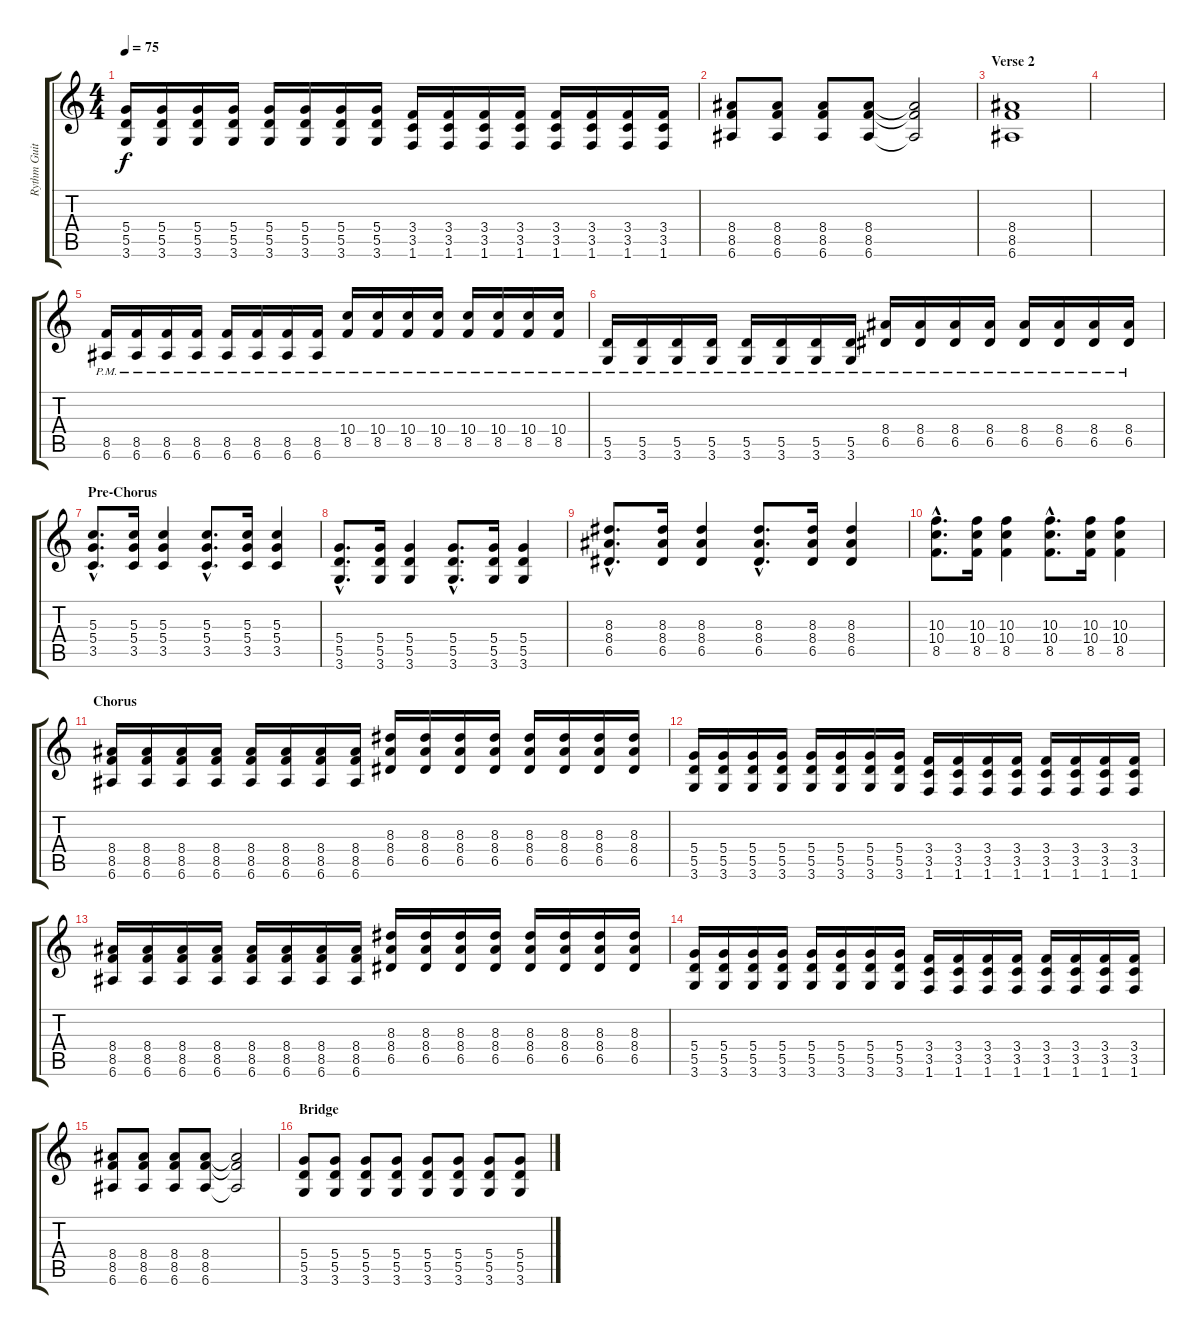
\track ("Rythm Guitar" "Rythm Guit") {instrument distortionguitar}
\staff {score tabs}
\tuning (E4 B3 G3 D3 A2 E2) {hide}
\ts (4 4)
\tempo 75
\clef g2
\ks c
(5.4 5.5 3.6).16{dy f} (5.4 5.5 3.6).16 (5.4 5.5 3.6).16 (5.4 5.5 3.6).16 (5.4 5.5 3.6).16 (5.4 5.5 3.6).16 (5.4 5.5 3.6).16 (5.4 5.5 3.6).16 (3.4 3.5 1.6).16 (3.4 3.5 1.6).16 (3.4 3.5 1.6).16 (3.4 3.5 1.6).16 (3.4 3.5 1.6).16 (3.4 3.5 1.6).16 (3.4 3.5 1.6).16 (3.4 3.5 1.6).16 |
(8.4 8.5 6.6).8 (8.4 8.5 6.6).8 (8.4 8.5 6.6).8 (8.4 8.5 6.6).8 (8.4{t} 8.5{t} 6.6{t}).2 |
\section ("" "Verse 2")
(8.4 8.5 6.6).1{volume 0} |
|
(8.5{pm} 6.6{pm}).16{volume 13} (8.5{pm} 6.6{pm}).16 (8.5{pm} 6.6{pm}).16 (8.5{pm} 6.6{pm}).16 (8.5{pm} 6.6{pm}).16 (8.5{pm} 6.6{pm}).16 (8.5{pm} 6.6{pm}).16 (8.5{pm} 6.6{pm}).16 (10.4{pm} 8.5{pm}).16 (10.4{pm} 8.5{pm}).16 (10.4{pm} 8.5{pm}).16 (10.4{pm} 8.5{pm}).16 (10.4{pm} 8.5{pm}).16 (10.4{pm} 8.5{pm}).16 (10.4{pm} 8.5{pm}).16 (10.4{pm} 8.5{pm}).16 |
(5.5{pm} 3.6{pm}).16 (5.5{pm} 3.6{pm}).16 (5.5{pm} 3.6{pm}).16 (5.5{pm} 3.6{pm}).16 (5.5{pm} 3.6{pm}).16 (5.5{pm} 3.6{pm}).16 (5.5{pm} 3.6{pm}).16 (5.5{pm} 3.6{pm}).16 (8.4{pm} 6.5{pm}).16 (8.4{pm} 6.5{pm}).16 (8.4{pm} 6.5{pm}).16 (8.4{pm} 6.5{pm}).16 (8.4{pm} 6.5{pm}).16 (8.4{pm} 6.5{pm}).16 (8.4{pm} 6.5{pm}).16 (8.4{pm} 6.5{pm}).16 |
\section ("" "Pre-Chorus")
(5.3{hac} 5.4{hac} 3.5{hac}).8{d} (5.3 5.4 3.5).16 (5.3 5.4 3.5).4 (5.3{hac} 5.4{hac} 3.5{hac}).8{d} (5.3 5.4 3.5).16 (5.3 5.4 3.5).4 |
(5.4{hac} 5.5{hac} 3.6{hac}).8{d} (5.4 5.5 3.6).16 (5.4 5.5 3.6).4 (5.4{hac} 5.5{hac} 3.6{hac}).8{d} (5.4 5.5 3.6).16 (5.4 5.5 3.6).4 |
(8.3{hac} 8.4{hac} 6.5{hac}).8{d} (8.3 8.4 6.5).16 (8.3 8.4 6.5).4 (8.3{hac} 8.4{hac} 6.5{hac}).8{d} (8.3 8.4 6.5).16 (8.3 8.4 6.5).4 |
(10.3{hac} 10.4{hac} 8.5{hac}).8{d} (10.3 10.4 8.5).16 (10.3 10.4 8.5).4 (10.3{hac} 10.4{hac} 8.5{hac}).8{d} (10.3 10.4 8.5).16 (10.3 10.4 8.5).4 |
\section ("" "Chorus")
(8.4 8.5 6.6).16 (8.4 8.5 6.6).16 (8.4 8.5 6.6).16 (8.4 8.5 6.6).16 (8.4 8.5 6.6).16 (8.4 8.5 6.6).16 (8.4 8.5 6.6).16 (8.4 8.5 6.6).16 (8.3 8.4 6.5).16 (8.3 8.4 6.5).16 (8.3 8.4 6.5).16 (8.3 8.4 6.5).16 (8.3 8.4 6.5).16 (8.3 8.4 6.5).16 (8.3 8.4 6.5).16 (8.3 8.4 6.5).16 |
(5.4 5.5 3.6).16 (5.4 5.5 3.6).16 (5.4 5.5 3.6).16 (5.4 5.5 3.6).16 (5.4 5.5 3.6).16 (5.4 5.5 3.6).16 (5.4 5.5 3.6).16 (5.4 5.5 3.6).16 (3.4 3.5 1.6).16 (3.4 3.5 1.6).16 (3.4 3.5 1.6).16 (3.4 3.5 1.6).16 (3.4 3.5 1.6).16 (3.4 3.5 1.6).16 (3.4 3.5 1.6).16 (3.4 3.5 1.6).16 |
(8.4 8.5 6.6).16 (8.4 8.5 6.6).16 (8.4 8.5 6.6).16 (8.4 8.5 6.6).16 (8.4 8.5 6.6).16 (8.4 8.5 6.6).16 (8.4 8.5 6.6).16 (8.4 8.5 6.6).16 (8.3 8.4 6.5).16 (8.3 8.4 6.5).16 (8.3 8.4 6.5).16 (8.3 8.4 6.5).16 (8.3 8.4 6.5).16 (8.3 8.4 6.5).16 (8.3 8.4 6.5).16 (8.3 8.4 6.5).16 |
(5.4 5.5 3.6).16 (5.4 5.5 3.6).16 (5.4 5.5 3.6).16 (5.4 5.5 3.6).16 (5.4 5.5 3.6).16 (5.4 5.5 3.6).16 (5.4 5.5 3.6).16 (5.4 5.5 3.6).16 (3.4 3.5 1.6).16 (3.4 3.5 1.6).16 (3.4 3.5 1.6).16 (3.4 3.5 1.6).16 (3.4 3.5 1.6).16 (3.4 3.5 1.6).16 (3.4 3.5 1.6).16 (3.4 3.5 1.6).16 |
(8.4 8.5 6.6).8 (8.4 8.5 6.6).8 (8.4 8.5 6.6).8 (8.4 8.5 6.6).8 (8.4{t} 8.5{t} 6.6{t}).2 |
\section ("" "Bridge")
(5.4 5.5 3.6).8 (5.4 5.5 3.6).8 (5.4 5.5 3.6).8 (5.4 5.5 3.6).8 (5.4 5.5 3.6).8 (5.4 5.5 3.6).8 (5.4 5.5 3.6).8 (5.4 5.5 3.6).8
